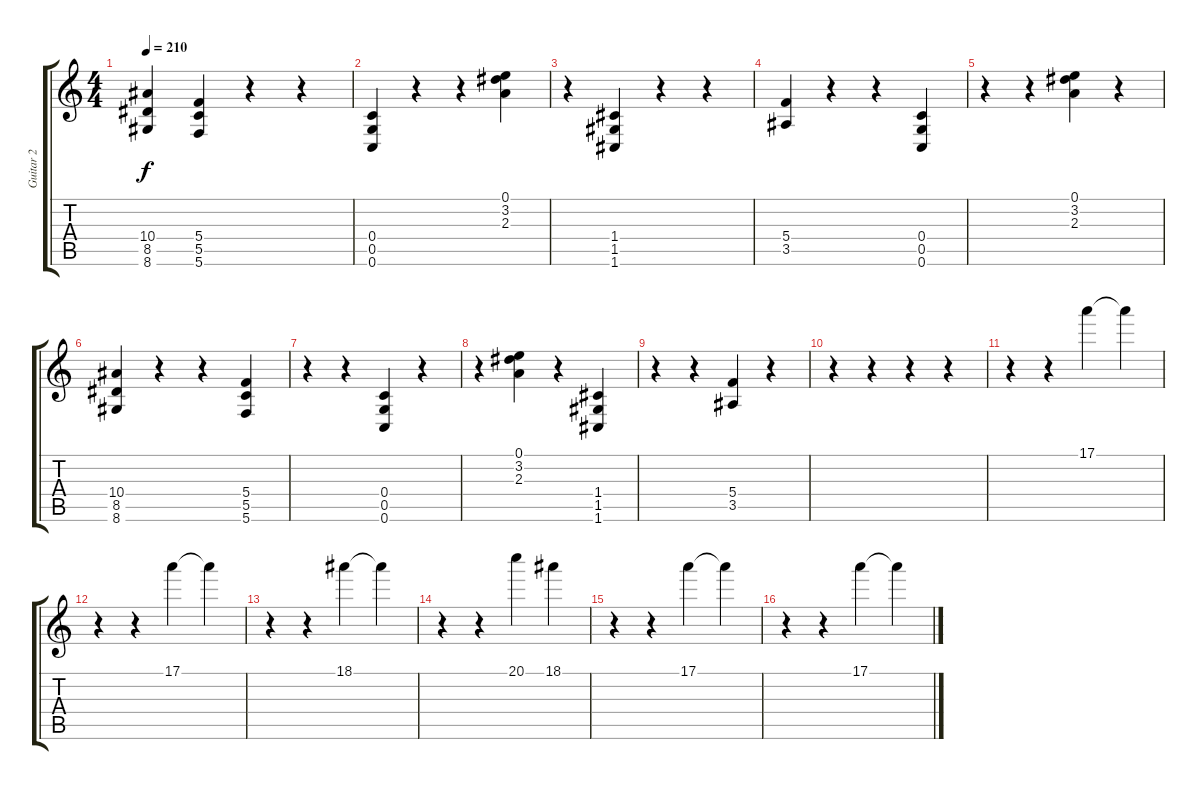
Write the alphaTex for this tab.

\track ("Guitar 2" "Guitar 2") {instrument overdrivenguitar}
\staff {score tabs}
\tuning (E4 C4 G3 C3 G2 C2) {hide}
\ts (4 4)
\tempo 210
\clef g2
\ks c
(10.4 8.5 8.6).4{dy f} (5.4 5.5 5.6).4 r.4 r.4 |
(0.4 0.5 0.6).4 r.4 r.4 (0.1 3.2 2.3).4 |
r.4 (1.4 1.5 1.6).4 r.4 r.4 |
(5.4 3.5).4 r.4 r.4 (0.4 0.5 0.6).4 |
r.4 r.4 (0.1 3.2 2.3).4 r.4 |
(10.4 8.5 8.6).4 r.4 r.4 (5.4 5.5 5.6).4 |
r.4 r.4 (0.4 0.5 0.6).4 r.4 |
r.4 (0.1 3.2 2.3).4 r.4 (1.4 1.5 1.6).4 |
r.4 r.4 (5.4 3.5).4 r.4 |
r.4 r.4 r.4 r.4 |
r.4 r.4 17.1.4 17.1{t}.4 |
r.4 r.4 17.1.4 17.1{t}.4 |
r.4 r.4 18.1.4 18.1{t}.4 |
r.4 r.4 20.1.4 18.1.4 |
r.4 r.4 17.1.4 17.1{t}.4 |
r.4 r.4 17.1.4 17.1{t}.4
